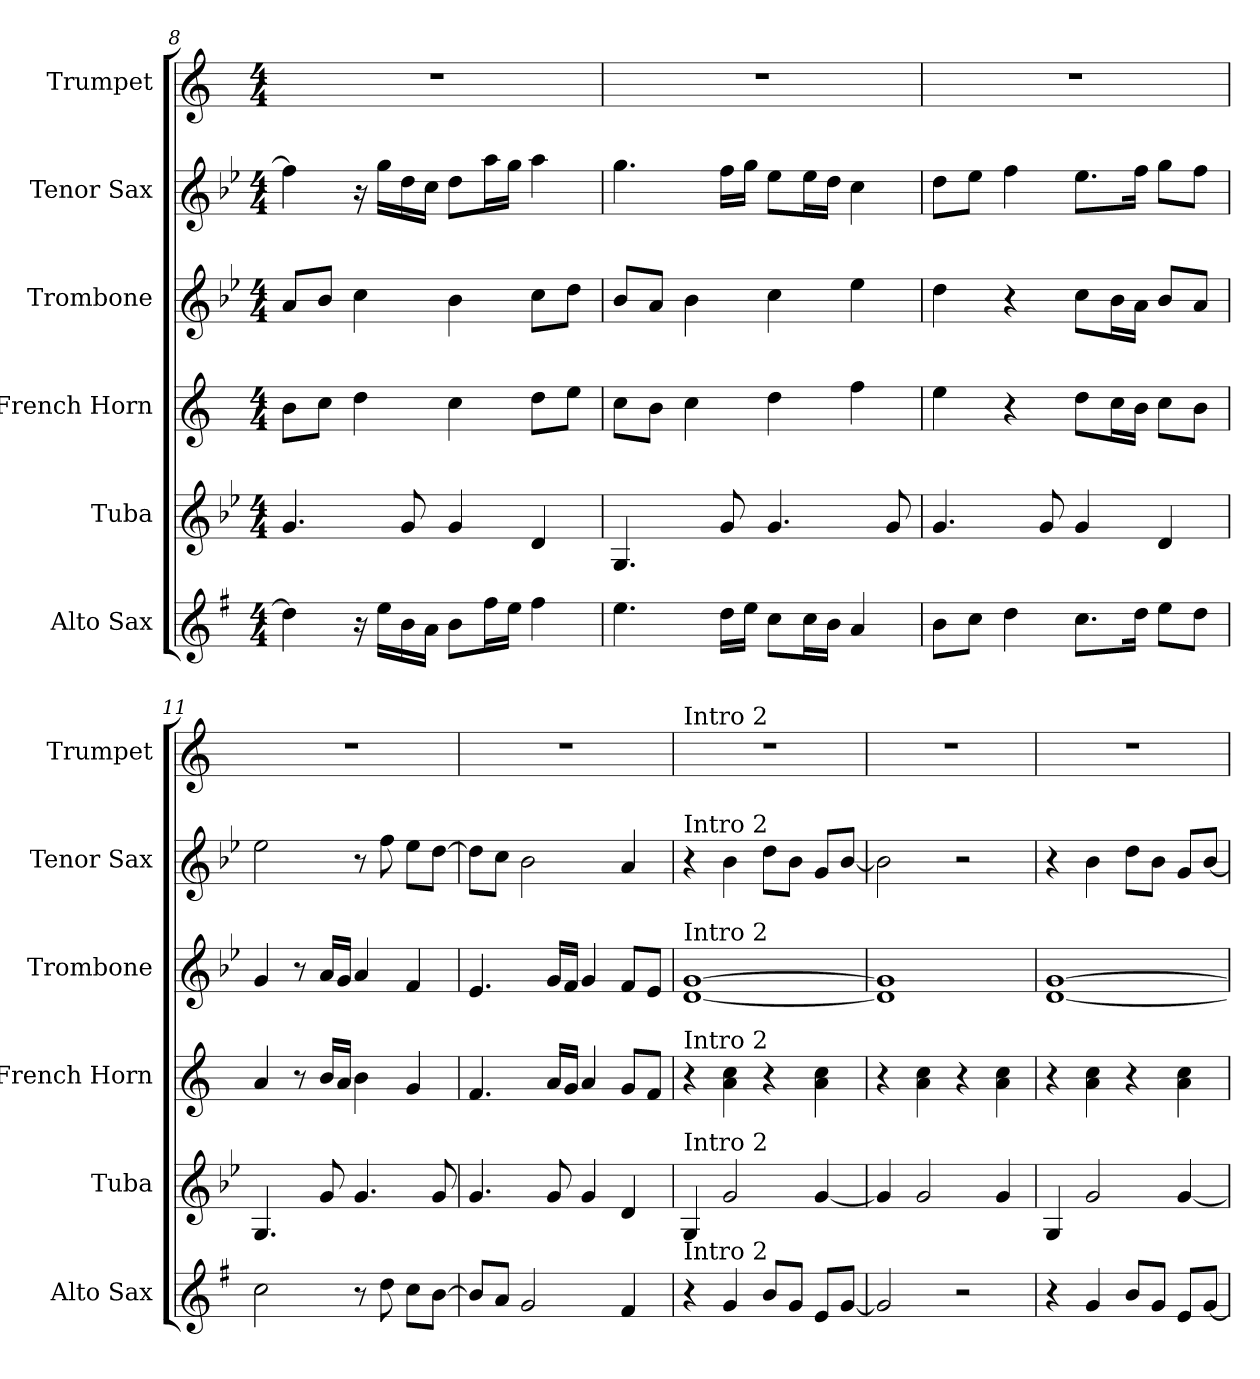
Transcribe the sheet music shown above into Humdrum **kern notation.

**kern	**kern	**kern	**kern	**kern	**kern
*part6	*part5	*part4	*part3	*part2	*part1
*staff6	*staff5	*staff4	*staff3	*staff2	*staff1
*I"Alto Sax	*I"Tuba	*I"French Horn	*I"Trombone	*I"Tenor Sax	*I"Trumpet
*I'Alto Sax	*I'Tuba	*I'French Horn	*I'Trombone	*I'Tenor Sax	*I'Trumpet
*clefG2	*clefG2	*clefG2	*clefG2	*clefG2	*clefG2
*ITrd5c9	*ITrd15c26	*ITrd4c7	*ITrd8c14	*ITrd8c14	*ITrd1c2
*k[b-e-]	*k[b-e-]	*k[b-]	*k[b-e-]	*k[b-e-]	*k[b-e-]
*M4/4	*M4/4	*M4/4	*M4/4	*M4/4	*M4/4
=8	=8	=8	=8	=8	=8
4f]	4.GG	8eL	8AL	4f]	1r
.	.	8fJ	8B-J	.	.
16r	.	4g	4c	16r	.
16gLL	.	.	.	16gLL	.
16d	8GG	.	.	16d	.
16cJJ	.	.	.	16cJJ	.
8dL	4GG	4f	4B-	8dL	.
16aL	.	.	.	16aL	.
16gJJ	.	.	.	16gJJ	.
4a	4DD	8gL	8cL	4a	.
.	.	8aJ	8dJ	.	.
=9	=9	=9	=9	=9	=9
4.g	4.GGG	8fL	8B-L	4.g	1r
.	.	8eJ	8AJ	.	.
.	.	4f	4B-	.	.
16fLL	8GG	.	.	16fLL	.
16gJJ	.	.	.	16gJJ	.
8e-L	4.GG	4g	4c	8e-L	.
16e-L	.	.	.	16e-L	.
16dJJ	.	.	.	16dJJ	.
4c	.	4b-	4e-	4c	.
.	8GG	.	.	.	.
=10	=10	=10	=10	=10	=10
8dL	4.GG	4a	4d	8dL	1r
8e-J	.	.	.	8e-J	.
4f	.	4r	4r	4f	.
.	8GG	.	.	.	.
8.e-L	4GG	8gL	8cL	8.e-L	.
.	.	16fL	16B-L	.	.
16fJk	.	16eJJ	16AJJ	16fJk	.
8gL	4DD	8fL	8B-L	8gL	.
8fJ	.	8eJ	8AJ	8fJ	.
=11	=11	=11	=11	=11	=11
2e-	4.GGG	4d	4G	2e-	1r
.	.	8r	8r	.	.
.	8GG	16eLL	16ALL	.	.
.	.	16dJJ	16GJJ	.	.
8r	4.GG	4e	4A	8r	.
8f	.	.	.	8f	.
8e-L	.	4c	4F	8e-L	.
[8dJ	8GG	.	.	[8dJ	.
=12	=12	=12	=12	=12	=12
8dL]	4.GG	4.B-	4.E-	8dL]	1r
8cJ	.	.	.	8cJ	.
2B-	.	.	.	2B-	.
.	8GG	16dLL	16GLL	.	.
.	.	16cJJ	16FJJ	.	.
.	4GG	4d	4G	.	.
4A	4DD	8cL	8FL	4A	.
.	.	8B-J	8E-J	.	.
=13	=13	=13	=13	=13	=13
!	!	!	!	!	!LO:TX:a:t=Intro 2
!	!	!	!	!LO:TX:a:t=Intro 2	!
!	!	!	!LO:TX:a:t=Intro 2	!	!
!	!	!LO:TX:a:t=Intro 2	!	!	!
!	!LO:TX:a:t=Intro 2	!	!	!	!
!LO:TX:a:t=Intro 2	!	!	!	!	!
4r	4GGG	4r	[1D [1G	4r	1r
4B-	2GG	4d 4f	.	4B-	.
8dL	.	4r	.	8dL	.
8B-J	.	.	.	8B-J	.
8GL	[4GG	4d 4f	.	8GL	.
[8B-J	.	.	.	[8B-J	.
=14	=14	=14	=14	=14	=14
2B-]	4GG]	4r	1D] 1G]	2B-]	1r
.	2GG	4d 4f	.	.	.
2r	.	4r	.	2r	.
.	4GG	4d 4f	.	.	.
=15	=15	=15	=15	=15	=15
4r	4GGG	4r	[1D [1G	4r	1r
4B-	2GG	4d 4f	.	4B-	.
8dL	.	4r	.	8dL	.
8B-J	.	.	.	8B-J	.
8GL	[4GG	4d 4f	.	8GL	.
[8B-J	.	.	.	[8B-J	.
=	=	=	=	=	=
*-	*-	*-	*-	*-	*-
